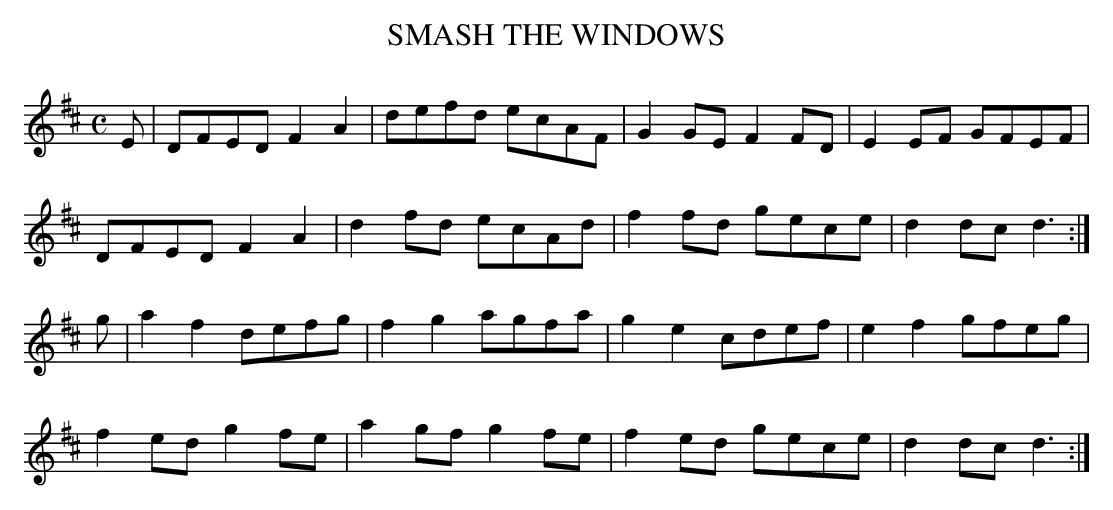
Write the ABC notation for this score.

X:1
T:SMASH THE WINDOWS
single, but to me it sounded better as a double!
M:C % source 2/4
L:1/8 % source 1/16
K:D
E|DFED F2A2|defd ecAF|G2GE F2FD|E2EF GFEF|
DFED F2A2|d2fd ecAd|f2fd gece|d2dc d3:|
g|a2f2 defg|f2g2 agfa|g2e2 cdef|e2f2 gfeg|
f2ed g2fe|a2gf g2fe|f2ed gece|d2dc d3:|
